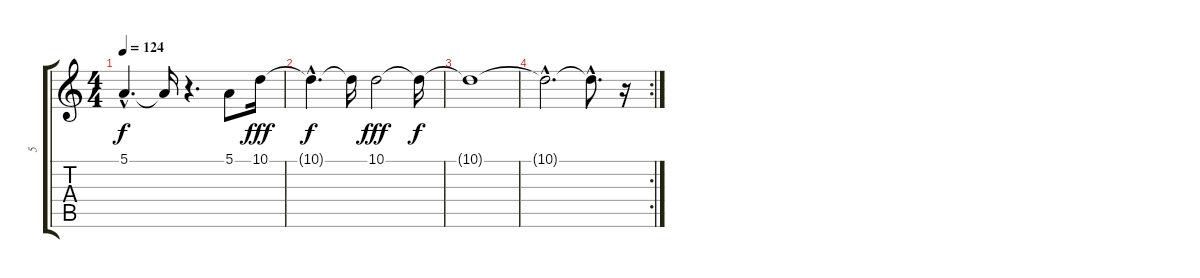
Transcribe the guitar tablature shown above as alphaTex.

\track ("5" "5") {instrument pad4choir}
\staff {score tabs}
\tuning (E4 B3 G3 D3 A2 E2) {hide}
\ts (4 4)
\tempo 124
\clef g2
\ks c
5.1{hac t}.4{d dy f} 5.1{t}.16 r.4{d} 5.1.8 10.1.16{dy fff} |
10.1{hac t}.4{d dy f} 10.1{t}.16 10.1.2{dy fff} 10.1{t}.16{dy f} |
10.1{t}.1 |
\rc 2
10.1{hac t}.2{d} 10.1{hac t}.8{d} r.16
